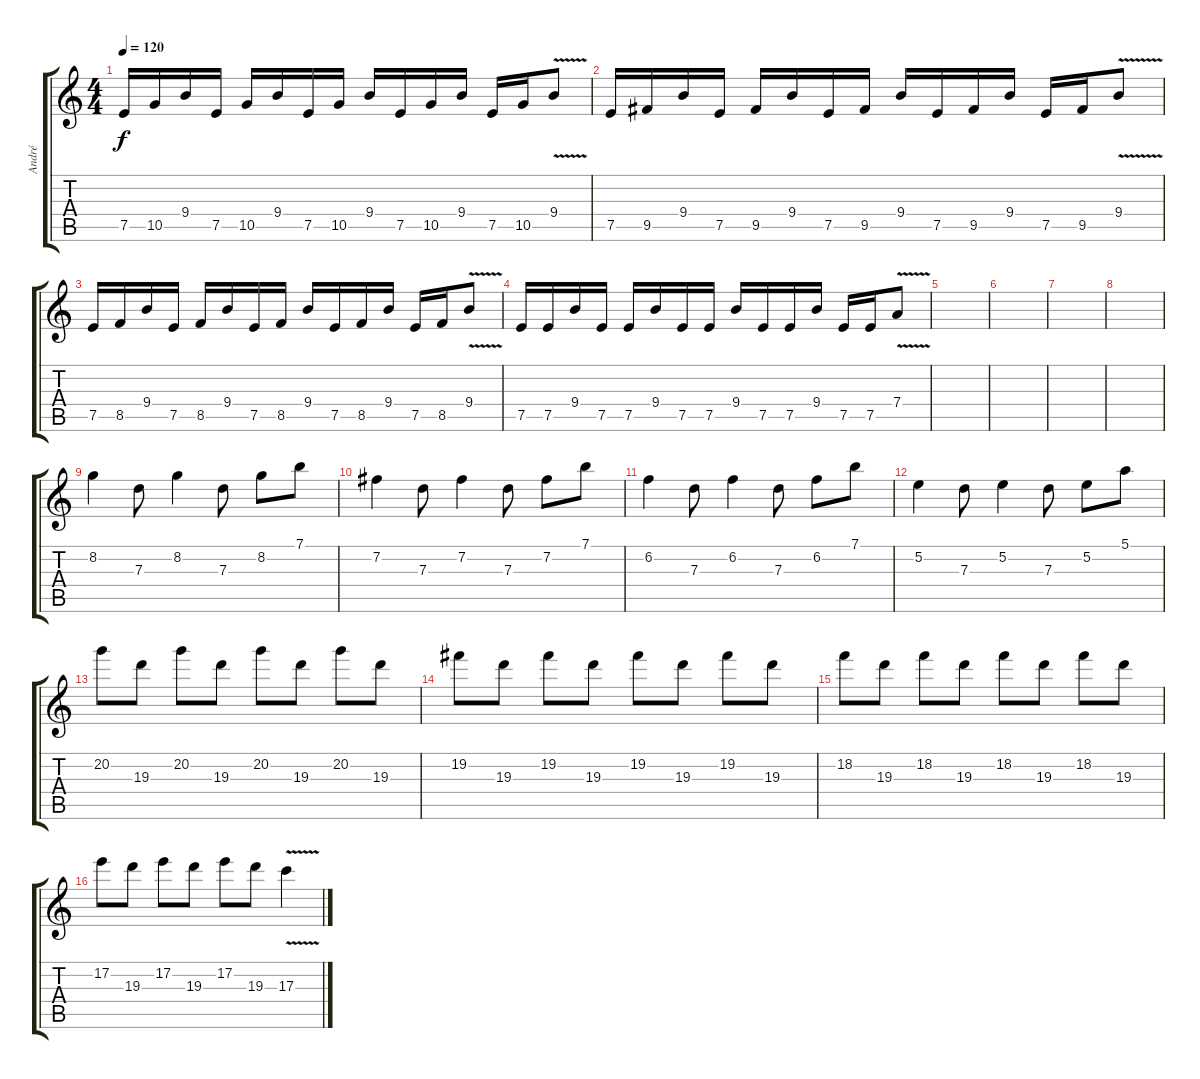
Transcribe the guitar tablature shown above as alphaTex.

\track ("André" "André") {instrument distortionguitar}
\staff {score tabs}
\tuning (E4 B3 G3 D3 A2 E2) {hide}
\ts (4 4)
\tempo 120
\clef g2
\ks c
7.5.16{dy f} 10.5.16 9.4.16 7.5.16 10.5.16 9.4.16 7.5.16 10.5.16 9.4.16 7.5.16 10.5.16 9.4.16 7.5.16 10.5.16 9.4{v}.8 |
7.5.16 9.5.16 9.4.16 7.5.16 9.5.16 9.4.16 7.5.16 9.5.16 9.4.16 7.5.16 9.5.16 9.4.16 7.5.16 9.5.16 9.4{v}.8 |
7.5.16 8.5.16 9.4.16 7.5.16 8.5.16 9.4.16 7.5.16 8.5.16 9.4.16 7.5.16 8.5.16 9.4.16 7.5.16 8.5.16 9.4{v}.8 |
7.5.16 7.5.16 9.4.16 7.5.16 7.5.16 9.4.16 7.5.16 7.5.16 9.4.16 7.5.16 7.5.16 9.4.16 7.5.16 7.5.16 7.4{v}.8 |
|
|
|
|
8.2.4 7.3.8 8.2.4 7.3.8 8.2.8 7.1.8 |
7.2.4 7.3.8 7.2.4 7.3.8 7.2.8 7.1.8 |
6.2.4 7.3.8 6.2.4 7.3.8 6.2.8 7.1.8 |
5.2.4 7.3.8 5.2.4 7.3.8 5.2.8 5.1.8 |
20.2.8 19.3.8 20.2.8 19.3.8 20.2.8 19.3.8 20.2.8 19.3.8 |
19.2.8 19.3.8 19.2.8 19.3.8 19.2.8 19.3.8 19.2.8 19.3.8 |
18.2.8 19.3.8 18.2.8 19.3.8 18.2.8 19.3.8 18.2.8 19.3.8 |
17.2.8 19.3.8 17.2.8 19.3.8 17.2.8 19.3.8 17.3{v}.4
